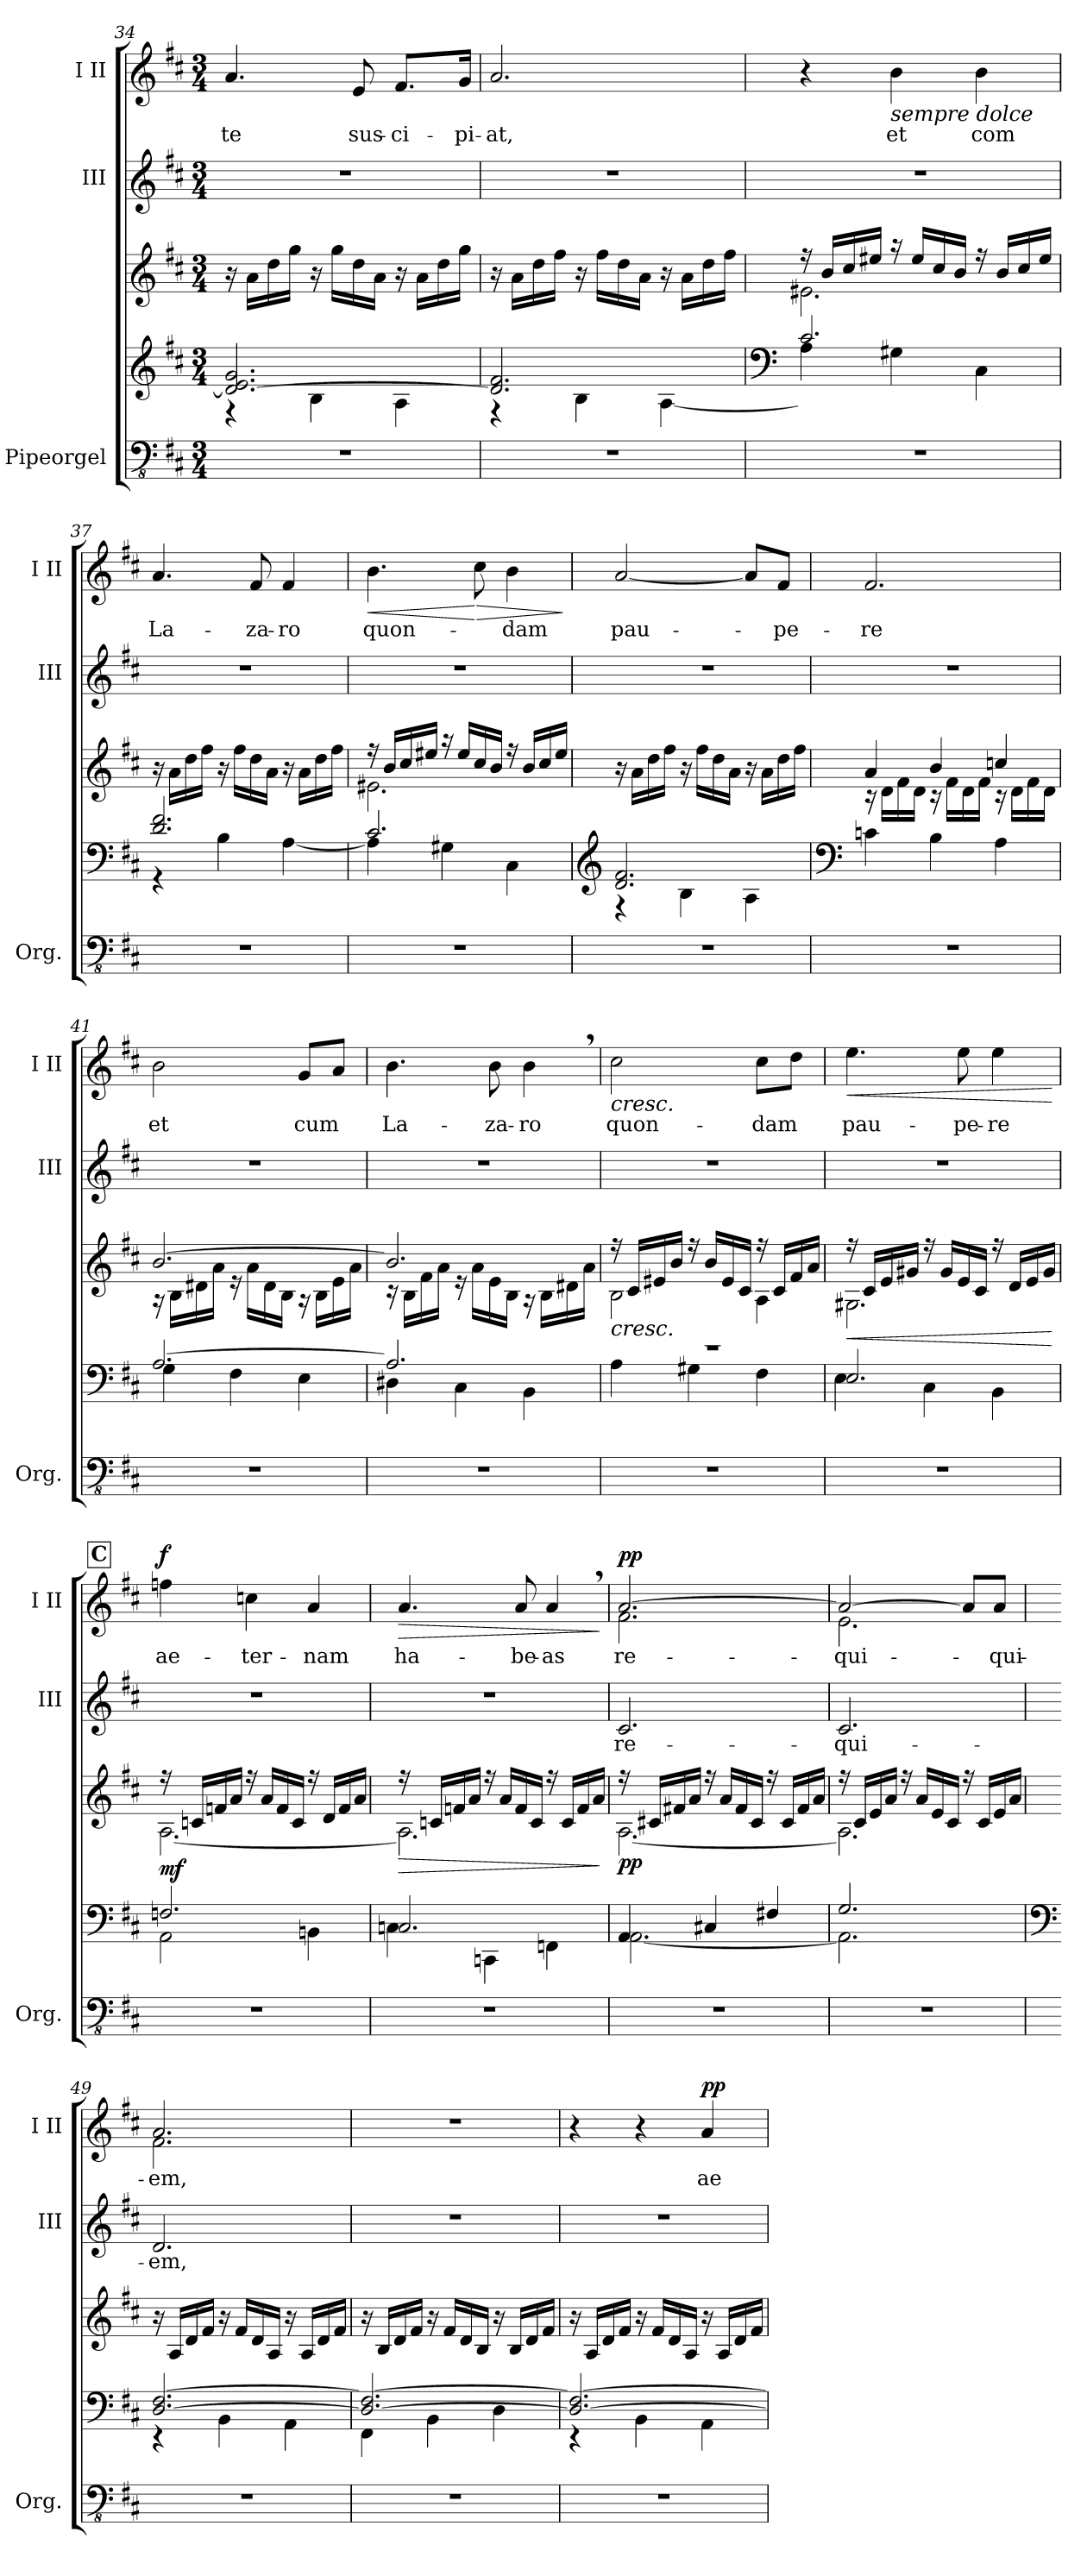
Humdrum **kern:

**kern	**kern	**kern	**dynam	**kern	**text	**kern	**text	**dynam
*part3	*part3	*part3	*part3	*part2	*part2	*part1	*part1	*part1
*staff5	*staff4	*staff3	*staff3/4/5	*staff2	*staff2	*staff1	*staff1	*staff1
*I"Pipeorgel	*	*	*	*I"III	*	*I"I II	*	*
*I'Org.	*	*	*	*I'III	*	*I'I II	*	*
!!LO:LB:g=z
*clefFv4	*clefG2	*clefG2	*	*clefG2	*	*clefG2	*	*
*k[f#c#]	*k[f#c#]	*k[f#c#]	*	*k[f#c#]	*	*k[f#c#]	*	*
*M3/4	*M3/4	*M3/4	*	*M3/4	*	*M3/4	*	*
=34	=34	=34	=34	=34	=34	=34	=34	=34
*	*^	*	*	*	*	*	*	*
!	!	!	!	!	!	!	!	!LO:LY:a	!
2.r	2.d/_ 2.e/ 2.g/	4r	16r	.	2.r	.	4.a/	te	.
.	.	.	16a\LL	.	.	.	.	.	.
.	.	.	16dd\	.	.	.	.	.	.
.	.	.	16gg\JJ	.	.	.	.	.	.
.	.	4B\	16r	.	.	.	.	.	.
.	.	.	16gg\LL	.	.	.	.	.	.
!	!	!	!	!	!	!	!	!LO:LY:a	!
.	.	.	16dd\	.	.	.	8e/	sus-	.
.	.	.	16a\JJ	.	.	.	.	.	.
!	!	!	!	!	!	!	!	!LO:LY:a	!
.	.	4A\	16r	.	.	.	8.f#/L	-ci-	.
.	.	.	16a\LL	.	.	.	.	.	.
.	.	.	16dd\	.	.	.	.	.	.
!	!	!	!	!	!	!	!	!LO:LY:a	!
.	.	.	16gg\JJ	.	.	.	16g/Jk	-pi-	.
=35	=35	=35	=35	=35	=35	=35	=35	=35	=35
!	!	!	!	!	!	!	!	!LO:LY:a	!
2.r	2.d/] 2.f#/	4r	16r	.	2.r	.	2.a/	-at,	.
.	.	.	16a\LL	.	.	.	.	.	.
.	.	.	16dd\	.	.	.	.	.	.
.	.	.	16ff#\JJ	.	.	.	.	.	.
.	.	4B\	16r	.	.	.	.	.	.
.	.	.	16ff#\LL	.	.	.	.	.	.
.	.	.	16dd\	.	.	.	.	.	.
.	.	.	16a\JJ	.	.	.	.	.	.
.	.	[4A\	16r	.	.	.	.	.	.
.	.	.	16a\LL	.	.	.	.	.	.
.	.	.	16dd\	.	.	.	.	.	.
.	.	.	16ff#\JJ	.	.	.	.	.	.
=36	=36	=36	=36	=36	=36	=36	=36	=36	=36
*	*clefF4	*	*	*	*	*	*	*	*
*	*	*	*^	*	*	*	*	*	*
2.r	2.c#/	4A\]	16r	2.e#X\	.	2.r	.	4r	.	.
.	.	.	16b/LL	.	.	.	.	.	.	.
.	.	.	16cc#/	.	.	.	.	.	.	.
.	.	.	16ee#X/JJ	.	.	.	.	.	.	.
!	!	!	!	!	!	!	!	!LO:TX:b:i:t=sempre dolce	!	!
!	!	!	!	!	!	!	!	!	!LO:LY:a	!
.	.	4G#X\	16r	.	.	.	.	4b\	et	.
.	.	.	16ee#/LL	.	.	.	.	.	.	.
.	.	.	16cc#/	.	.	.	.	.	.	.
.	.	.	16b/JJ	.	.	.	.	.	.	.
!	!	!	!	!	!	!	!	!	!LO:LY:a	!
.	.	4C#\	16r	.	.	.	.	4b\	com	.
.	.	.	16b/LL	.	.	.	.	.	.	.
.	.	.	16cc#/	.	.	.	.	.	.	.
.	.	.	16ee#/JJ	.	.	.	.	.	.	.
*	*	*	*v	*v	*	*	*	*	*	*
!!LO:PB:g=z
=37	=37	=37	=37	=37	=37	=37	=37	=37	=37
!	!	!	!	!	!	!	!	!LO:LY:a	!
2.r	2.d/ 2.f#/	4r	16r	.	2.r	.	4.a/	La-	.
.	.	.	16a\LL	.	.	.	.	.	.
.	.	.	16dd\	.	.	.	.	.	.
.	.	.	16ff#\JJ	.	.	.	.	.	.
.	.	4B\	16r	.	.	.	.	.	.
.	.	.	16ff#\LL	.	.	.	.	.	.
!	!	!	!	!	!	!	!	!LO:LY:a	!
.	.	.	16dd\	.	.	.	8f#/	-za-	.
.	.	.	16a\JJ	.	.	.	.	.	.
!	!	!	!	!	!	!	!	!LO:LY:a	!
.	.	[4A\	16r	.	.	.	4f#/	-ro	.
.	.	.	16a\LL	.	.	.	.	.	.
.	.	.	16dd\	.	.	.	.	.	.
.	.	.	16ff#\JJ	.	.	.	.	.	.
=38	=38	=38	=38	=38	=38	=38	=38	=38	=38
*	*	*	*^	*	*	*	*	*	*
!	!	!	!	!	!	!	!	!	!LO:LY:a	!LO:HP:b
2.r	2.c#/	4A\]	16r	2.e#X\	.	2.r	.	4.b\	quon-	<
.	.	.	16b/LL	.	.	.	.	.	.	.
.	.	.	16cc#/	.	.	.	.	.	.	.
.	.	.	16ee#X/JJ	.	.	.	.	.	.	.
.	.	4G#X\	16r	.	.	.	.	.	.	.
.	.	.	16ee#/LL	.	.	.	.	.	.	.
!	!	!	!	!	!	!	!	!	!	!LO:HP:n=1:b
.	.	.	16cc#/	.	.	.	.	8cc#\	.	[ >
.	.	.	16b/JJ	.	.	.	.	.	.	.
!	!	!	!	!	!	!	!	!	!LO:LY:a	!
.	.	4C#\	16r	.	.	.	.	4b\	-dam	.
.	.	.	16b/LL	.	.	.	.	.	.	.
.	.	.	16cc#/	.	.	.	.	.	.	.
.	.	.	16ee#/JJ	.	.	.	.	.	.	.
*	*v	*v	*	*	*	*	*	*	*	*
*	*	*v	*v	*	*	*	*	*	*
.	.	.	.	.	.	.	.	]
=39	=39	=39	=39	=39	=39	=39	=39	=39
*	*clefG2	*	*	*	*	*	*	*
*	*^	*	*	*	*	*	*	*
!	!	!	!	!	!	!	!	!LO:LY:a	!
2.r	2.d/ 2.f#/	4r	16r	.	2.r	.	[2a/	pau-	.
.	.	.	16a\LL	.	.	.	.	.	.
.	.	.	16dd\	.	.	.	.	.	.
.	.	.	16ff#\JJ	.	.	.	.	.	.
.	.	4B\	16r	.	.	.	.	.	.
.	.	.	16ff#\LL	.	.	.	.	.	.
.	.	.	16dd\	.	.	.	.	.	.
.	.	.	16a\JJ	.	.	.	.	.	.
.	.	4A\	16r	.	.	.	8a/L]	.	.
.	.	.	16a\LL	.	.	.	.	.	.
!	!	!	!	!	!	!	!	!LO:LY:a	!
.	.	.	16dd\	.	.	.	8f#/J	-pe-	.
.	.	.	16ff#\JJ	.	.	.	.	.	.
*	*v	*v	*	*	*	*	*	*	*
!!LO:LB:g=z
=40	=40	=40	=40	=40	=40	=40	=40	=40
*	*clefF4	*	*	*	*	*	*	*
*	*	*^	*	*	*	*	*	*
2.r	4cn\	4a/	16r	.	2.r	.	2.f#/	-re	.
.	.	.	16d\LL	.	.	.	.	.	.
.	.	.	16f#\	.	.	.	.	.	.
.	.	.	16d\JJ	.	.	.	.	.	.
.	4B\	4b/	16r	.	.	.	.	.	.
.	.	.	16f#\LL	.	.	.	.	.	.
.	.	.	16d\	.	.	.	.	.	.
.	.	.	16f#\JJ	.	.	.	.	.	.
.	4A\	4ccn/	16r	.	.	.	.	.	.
.	.	.	16d\LL	.	.	.	.	.	.
.	.	.	16f#\	.	.	.	.	.	.
.	.	.	16d\JJ	.	.	.	.	.	.
=41	=41	=41	=41	=41	=41	=41	=41	=41	=41
*	*^	*	*	*	*	*	*	*	*
2.r	[2.A/	4G\	[2.b/	16r	.	2.r	.	2b\	et	.
.	.	.	.	16B\LL	.	.	.	.	.	.
.	.	.	.	16d#X\	.	.	.	.	.	.
.	.	.	.	16a\JJ	.	.	.	.	.	.
.	.	4F#\	.	16r	.	.	.	.	.	.
.	.	.	.	16a\LL	.	.	.	.	.	.
.	.	.	.	16d#\	.	.	.	.	.	.
.	.	.	.	16B\JJ	.	.	.	.	.	.
.	.	4E\	.	16r	.	.	.	8g/L	cum	.
.	.	.	.	16B\LL	.	.	.	.	.	.
.	.	.	.	16e\	.	.	.	8a/J	.	.
.	.	.	.	16a\JJ	.	.	.	.	.	.
=42	=42	=42	=42	=42	=42	=42	=42	=42	=42	=42
2.r	2.A/]	4D#X\	2.b/]	16r	.	2.r	.	4.b\	La-	.
.	.	.	.	16B\LL	.	.	.	.	.	.
.	.	.	.	16f#\	.	.	.	.	.	.
.	.	.	.	16a\JJ	.	.	.	.	.	.
.	.	4C#\	.	16r	.	.	.	.	.	.
.	.	.	.	16a\LL	.	.	.	.	.	.
.	.	.	.	16e\	.	.	.	8b\	-za-	.
.	.	.	.	16B\JJ	.	.	.	.	.	.
.	.	4BB\	.	16r	.	.	.	4b,\	-ro	.
.	.	.	.	16B\LL	.	.	.	.	.	.
.	.	.	.	16d#X\	.	.	.	.	.	.
.	.	.	.	16a\JJ	.	.	.	.	.	.
!!LO:LB:g=z
=43	=43	=43	=43	=43	=43	=43	=43	=43	=43	=43
!	!	!	!	!	!	!	!	!LO:TX:b:i:t=cresc.	!	!
!	!	!	!LO:TX:b:i:t=cresc.	!	!	!	!	!	!	!
!	!	!	!	!	!	!	!	!	!LO:LY:a	!
2.r	2.r	4A\	16r	2B\	.	2.r	.	2cc#\	quon-	.
.	.	.	16c#/LL	.	.	.	.	.	.	.
.	.	.	16e#X/	.	.	.	.	.	.	.
.	.	.	16b/JJ	.	.	.	.	.	.	.
.	.	4G#X\	16r	.	.	.	.	.	.	.
.	.	.	16b/LL	.	.	.	.	.	.	.
.	.	.	16e#/	.	.	.	.	.	.	.
.	.	.	16c#/JJ	.	.	.	.	.	.	.
!	!	!	!	!	!	!	!	!	!LO:LY:a	!
.	.	4F#\	16r	4A\	.	.	.	8cc#\L	-dam	.
.	.	.	16c#/LL	.	.	.	.	.	.	.
.	.	.	16f#/	.	.	.	.	8dd\J	.	.
.	.	.	16a/JJ	.	.	.	.	.	.	.
=44	=44	=44	=44	=44	=44	=44	=44	=44	=44	=44
!	!	!	!	!	!LO:HP:b	!	!	!	!LO:LY:a	!LO:HP:b
2.r	2.E/	4E\	16r	2.G#X\	<	2.r	.	4.ee\	pau-	<
.	.	.	16c#/LL	.	.	.	.	.	.	.
.	.	.	16e/	.	.	.	.	.	.	.
.	.	.	16g#X/JJ	.	.	.	.	.	.	.
.	.	4C#\	16r	.	.	.	.	.	.	.
.	.	.	16g#/LL	.	.	.	.	.	.	.
!	!	!	!	!	!	!	!	!	!LO:LY:a	!
.	.	.	16e/	.	.	.	.	8ee\	-pe-	.
.	.	.	16c#/JJ	.	.	.	.	.	.	.
!	!	!	!	!	!	!	!	!	!LO:LY:a	!
.	.	4BB\	16r	.	.	.	.	4ee\	-re	.
.	.	.	16d/LL	.	.	.	.	.	.	.
.	.	.	16e/	.	.	.	.	.	.	.
.	.	.	16g#/JJ	.	.	.	.	.	.	.
*	*v	*v	*	*	*	*	*	*	*	*
*	*	*v	*v	*	*	*	*	*	*
.	.	.	[	.	.	.	.	[
!!LO:REH:place=s1:a:B:fs=14:t=C
=45	=45	=45	=45	=45	=45	=45	=45	=45
*	*^	*^	*	*	*	*	*	*
!	!	!	!	!	!LO:DY:b	!	!	!	!LO:LY:a	!LO:DY:b
2.r	2.Fn/	2AA\	16r	[2.A\	mf	2.r	.	4ffn\	ae-	f
.	.	.	16cn/LL	.	.	.	.	.	.	.
.	.	.	16fn/	.	.	.	.	.	.	.
.	.	.	16a/JJ	.	.	.	.	.	.	.
!	!	!	!	!	!	!	!	!	!LO:LY:a	!
.	.	.	16r	.	.	.	.	4ccn\	-ter-	.
.	.	.	16a/LL	.	.	.	.	.	.	.
.	.	.	16f/	.	.	.	.	.	.	.
.	.	.	16c/JJ	.	.	.	.	.	.	.
!	!	!	!	!	!	!	!	!	!LO:LY:a	!
.	.	4BBni\	16r	.	.	.	.	4a/	-nam	.
.	.	.	16d/LL	.	.	.	.	.	.	.
.	.	.	16f/	.	.	.	.	.	.	.
.	.	.	16a/JJ	.	.	.	.	.	.	.
!!LO:PB:g=z
=46	=46	=46	=46	=46	=46	=46	=46	=46	=46	=46
!	!	!	!	!	!LO:HP:b	!	!	!	!	!LO:HP:b
2.r	2.Cn/	4C\	16r	2.A\]	>	2.r	.	4.a/	ha-	>
.	.	.	16cn/LL	.	.	.	.	.	.	.
.	.	.	16fn/	.	.	.	.	.	.	.
.	.	.	16a/JJ	.	.	.	.	.	.	.
.	.	4CCn\	16r	.	.	.	.	.	.	.
.	.	.	16a/LL	.	.	.	.	.	.	.
.	.	.	16f/	.	.	.	.	8a/	-be-	.
.	.	.	16c/JJ	.	.	.	.	.	.	.
.	.	4FFn\	16r	.	.	.	.	4a,/	-as	.
.	.	.	16c/LL	.	.	.	.	.	.	.
.	.	.	16f/	.	.	.	.	.	.	.
.	.	.	16a/JJ	.	.	.	.	.	.	.
*	*v	*v	*	*	*	*	*	*	*	*
*	*	*v	*v	*	*	*	*	*	*
.	.	.	]	.	.	.	.	]
=47	=47	=47	=47	=47	=47	=47	=47	=47
*	*^	*^	*	*	*	*	*	*
!	!	!	!	!	!LO:DY:b	!	!LO:LY:b	!	!LO:LY:b	!LO:DY:b
*	*	*	*	*	*	*	*	*^	*	*
2.r	4AA/	[2.AA\	16r	[2.A\	pp	2.c#/	re-	[2.a/	2.f#\	re-	pp
.	.	.	16c#X/LL	.	.	.	.	.	.	.	.
.	.	.	16f#X/	.	.	.	.	.	.	.	.
.	.	.	16a/JJ	.	.	.	.	.	.	.	.
.	4C#X/	.	16r	.	.	.	.	.	.	.	.
.	.	.	16a/LL	.	.	.	.	.	.	.	.
.	.	.	16f#/	.	.	.	.	.	.	.	.
.	.	.	16c#/JJ	.	.	.	.	.	.	.	.
.	4F#X/	.	16r	.	.	.	.	.	.	.	.
.	.	.	16c#/LL	.	.	.	.	.	.	.	.
.	.	.	16f#/	.	.	.	.	.	.	.	.
.	.	.	16a/JJ	.	.	.	.	.	.	.	.
=48	=48	=48	=48	=48	=48	=48	=48	=48	=48	=48	=48
!	!	!	!	!	!	!	!LO:LY:b	!	!	!LO:LY:b	!
2.r	2.G/	2.AA\]	16r	2.A\]	.	2.c#/	-qui-	2a/_	2.e\	-qui-	.
.	.	.	16c#/LL	.	.	.	.	.	.	.	.
.	.	.	16e/	.	.	.	.	.	.	.	.
.	.	.	16a/JJ	.	.	.	.	.	.	.	.
.	.	.	16r	.	.	.	.	.	.	.	.
.	.	.	16a/LL	.	.	.	.	.	.	.	.
.	.	.	16e/	.	.	.	.	.	.	.	.
.	.	.	16c#/JJ	.	.	.	.	.	.	.	.
.	.	.	16r	.	.	.	.	8a/L]	.	.	.
.	.	.	16c#/LL	.	.	.	.	.	.	.	.
.	.	.	16e/	.	.	.	.	8a/J	.	-qui-	.
.	.	.	16a/JJ	.	.	.	.	.	.	.	.
*	*	*	*v	*v	*	*	*	*	*	*	*
!!LO:LB:g=z	!!
=49	=49	=49	=49	=49	=49	=49	=49	=49	=49	=49
*	*clefF4	*	*	*	*	*	*	*	*	*
!	!	!	!	!	!	!LO:LY:b	!	!	!LO:LY:a	!
!	!	!	!	!	!	!	!	!	!LO:LY:b	!
2.r	[2.D/ [2.F#/	4r	16r	.	2.d/	-em,	2.a/	2.f#\	-em,	.
.	.	.	16A/LL	.	.	.	.	.	.	.
.	.	.	16d/	.	.	.	.	.	.	.
.	.	.	16f#/JJ	.	.	.	.	.	.	.
.	.	4BB\	16r	.	.	.	.	.	.	.
.	.	.	16f#/LL	.	.	.	.	.	.	.
.	.	.	16d/	.	.	.	.	.	.	.
.	.	.	16A/JJ	.	.	.	.	.	.	.
.	.	4AA\	16r	.	.	.	.	.	.	.
.	.	.	16A/LL	.	.	.	.	.	.	.
.	.	.	16d/	.	.	.	.	.	.	.
.	.	.	16f#/JJ	.	.	.	.	.	.	.
*	*	*	*	*	*	*	*v	*v	*	*
=50	=50	=50	=50	=50	=50	=50	=50	=50	=50
2.r	2.D/_ 2.F#/_	4FF#\	16r	.	2.r	.	2.r	.	.
.	.	.	16B/LL	.	.	.	.	.	.
.	.	.	16d/	.	.	.	.	.	.
.	.	.	16f#/JJ	.	.	.	.	.	.
.	.	4BB\	16r	.	.	.	.	.	.
.	.	.	16f#/LL	.	.	.	.	.	.
.	.	.	16d/	.	.	.	.	.	.
.	.	.	16B/JJ	.	.	.	.	.	.
.	.	4D\	16r	.	.	.	.	.	.
.	.	.	16B/LL	.	.	.	.	.	.
.	.	.	16d/	.	.	.	.	.	.
.	.	.	16f#/JJ	.	.	.	.	.	.
=51	=51	=51	=51	=51	=51	=51	=51	=51	=51
2.r	2.D/_ 2.F#/_	4r	16r	.	2.r	.	4r	.	.
.	.	.	16A/LL	.	.	.	.	.	.
.	.	.	16d/	.	.	.	.	.	.
.	.	.	16f#/JJ	.	.	.	.	.	.
.	.	4BB\	16r	.	.	.	4r	.	.
.	.	.	16f#/LL	.	.	.	.	.	.
.	.	.	16d/	.	.	.	.	.	.
.	.	.	16A/JJ	.	.	.	.	.	.
!	!	!	!	!	!	!	!	!LO:LY:a	!LO:DY:b
.	.	4AA\	16r	.	.	.	4a/	ae-	pp
.	.	.	16A/LL	.	.	.	.	.	.
.	.	.	16d/	.	.	.	.	.	.
.	.	.	16f#/JJ	.	.	.	.	.	.
*	*v	*v	*	*	*	*	*	*	*
=	=	=	=	=	=	=	=	=
*-	*-	*-	*-	*-	*-	*-	*-	*-
